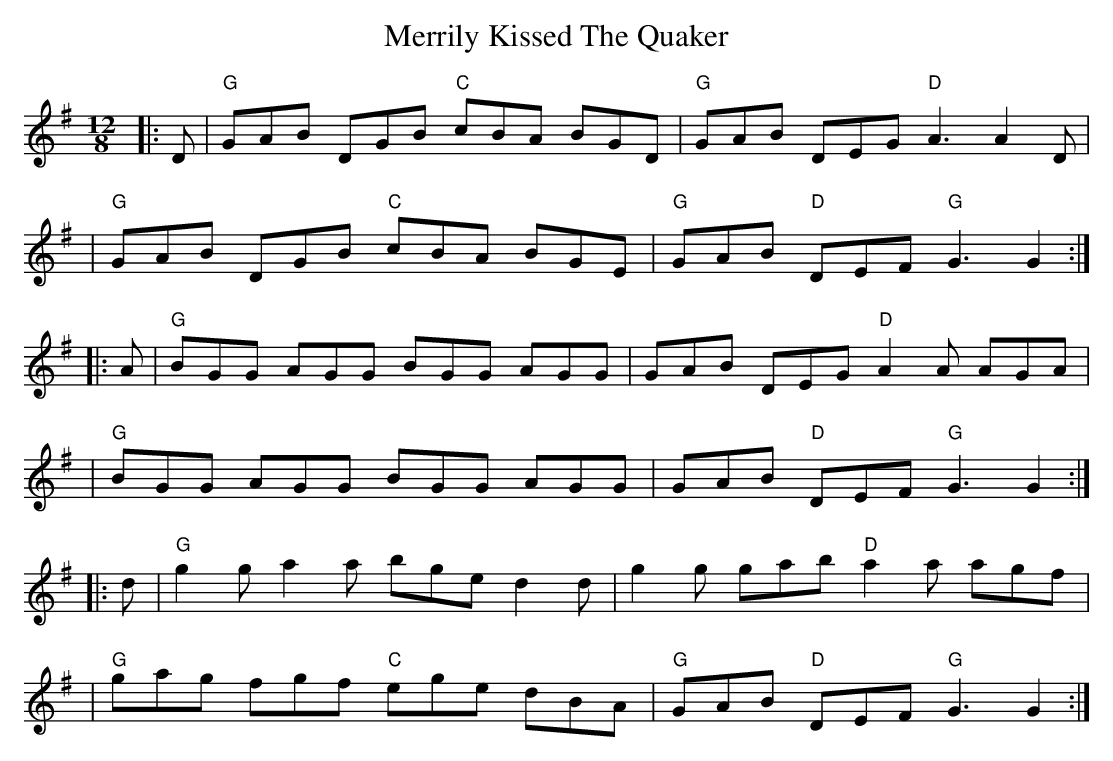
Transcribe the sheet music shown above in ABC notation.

X:1
T:Merrily Kissed The Quaker
L:1/8
M:12/8
K:G
|: D | "G" GAB DGB "C" cBA BGD | "G" GAB DEG "D" A3 A2 D |
     | "G" GAB DGB "C" cBA BGE | "G" GAB "D" DEF "G" G3 G2 :|
|: A | "G" BGG AGG BGG AGG | GAB DEG "D" A2 A AGA |
     | "G" BGG AGG BGG AGG | GAB "D" DEF "G" G3 G2 :|
|: d | "G" g2 g a2 a bge d2 d | g2 g gab "D" a2 a agf |
     | "G" gag fgf "C" ege dBA | "G" GAB "D" DEF "G" G3 G2 :|
